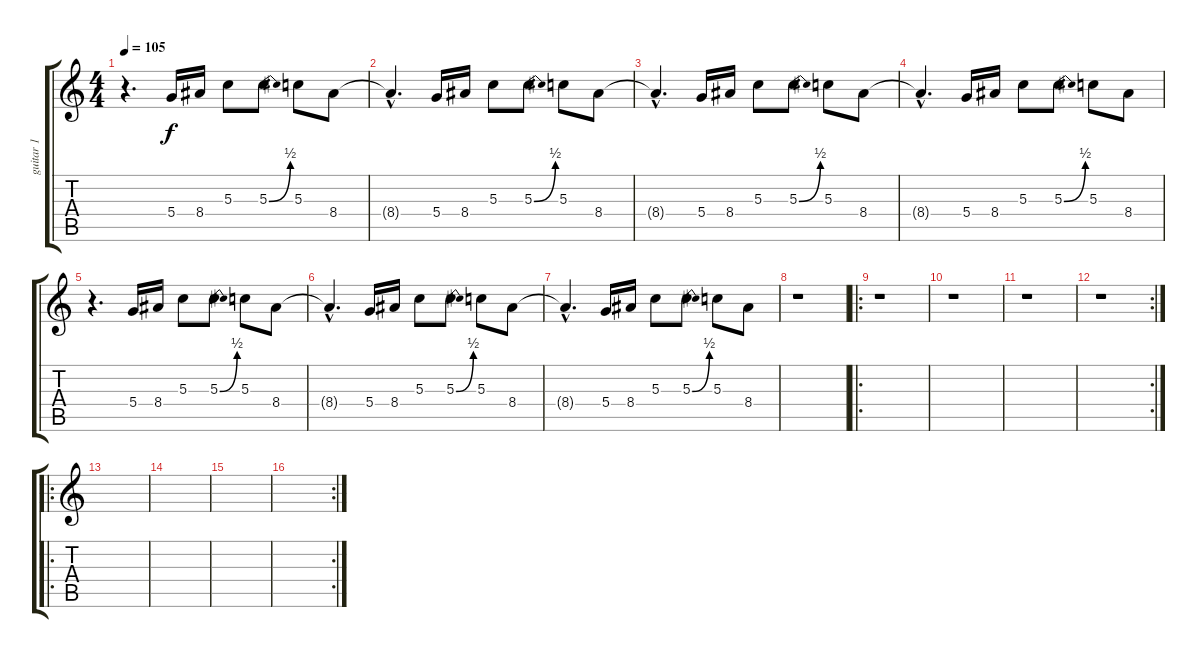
\track ("guitar 1" "guitar 1") {instrument electricguitarclean}
\staff {score tabs}
\tuning (E4 B3 G3 D3 A2 E2) {hide}
\ts (4 4)
\tempo 105
\clef g2
\ks c
r.4{d dy f} 5.4.16 8.4.16 5.3.8 5.3{be (bend 0 0 60 2)}.8 5.3.8 8.4.8 |
8.4{hac t}.4{d} 5.4.16 8.4.16 5.3.8 5.3{be (bend 0 0 60 2)}.8 5.3.8 8.4.8 |
8.4{hac t}.4{d} 5.4.16 8.4.16 5.3.8 5.3{be (bend 0 0 60 2)}.8 5.3.8 8.4.8 |
8.4{hac t}.4{d} 5.4.16 8.4.16 5.3.8 5.3{be (bend 0 0 60 2)}.8 5.3.8 8.4.8 |
r.4{d} 5.4.16 8.4.16 5.3.8 5.3{be (bend 0 0 60 2)}.8 5.3.8 8.4.8 |
8.4{hac t}.4{d} 5.4.16 8.4.16 5.3.8 5.3{be (bend 0 0 60 2)}.8 5.3.8 8.4.8 |
8.4{hac t}.4{d} 5.4.16 8.4.16 5.3.8 5.3{be (bend 0 0 60 2)}.8 5.3.8 8.4.8 |
r.1 |
\ro
r.1 |
r.1 |
r.1 |
\rc 2
r.1 |
\ro
|
|
|
\rc 2
